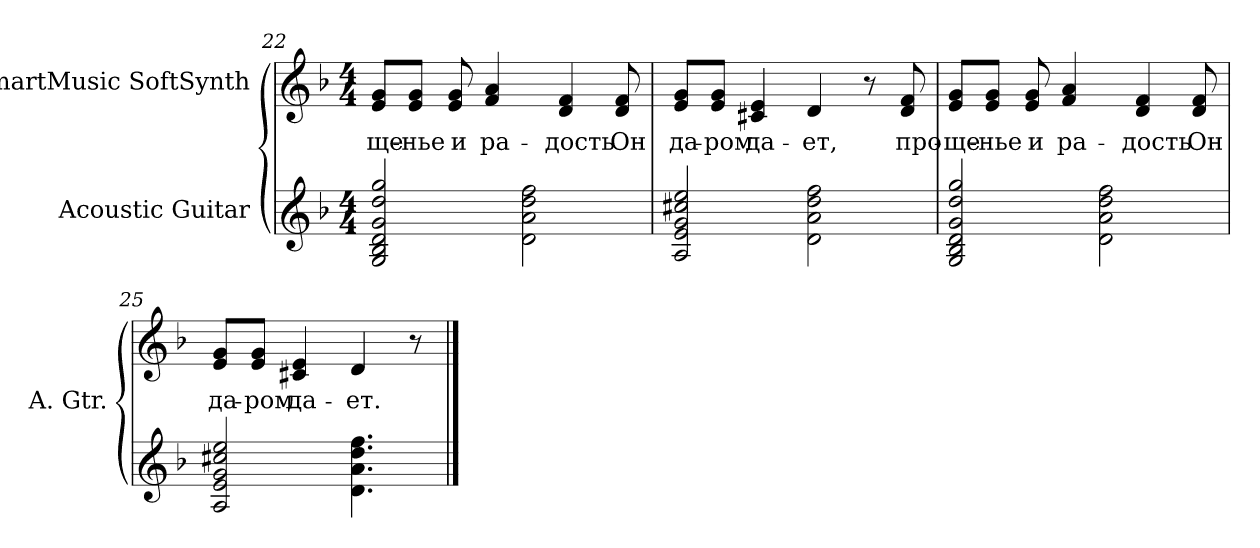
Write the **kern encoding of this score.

**kern	**kern	**text
*part2	*part1	*part1
*staff2	*staff1	*staff1
*I"Acoustic Guitar	*I"SmartMusic SoftSynth	*
*I'A. Gtr.	*	*
*clefG2	*clefG2	*
*ITrd7c12	*	*
*k[b-]	*k[b-]	*
*d:	*d:	*
*M4/4	*M4/4	*
=22	=22	=22
!	!	!LO:LY:b:color=#000000
2GGi/ 2BB-i 2Di 2Gi 2di 2gi	8ei/ 8gi/L	-ще-
!	!	!LO:LY:b:color=#000000
.	8ei/ 8gi/J	-нье
!	!	!LO:LY:b:color=#000000
.	8ei/ 8gi	и
!	!	!LO:LY:b:color=#000000
.	4fi/ 4ai	ра-
2Di\ 2Ai 2di 2fi	.	.
!	!	!LO:LY:b:color=#000000
.	4di/ 4fi	-дость
!	!	!LO:LY:b:color=#000000
.	8di/ 8fi	Он
!!LO:PB:g=z
=23	=23	=23
!	!	!LO:LY:b:color=#000000
2AAi/ 2Ei 2Gi 2c#Xi 2ei	8ei/ 8gi/L	да-
!	!	!LO:LY:b:color=#000000
.	8ei/ 8gi/J	-ром
!	!	!LO:LY:b:color=#000000
.	4c#Xi/ 4ei	да-
!	!	!LO:LY:b:color=#000000
2Di\ 2Ai 2di 2fi	4di/	-ет,
.	8r	.
!	!	!LO:LY:b:color=#000000
.	8di/ 8fi	про-
=24	=24	=24
!	!	!LO:LY:b:color=#000000
2GGi/ 2BB-i 2Di 2Gi 2di 2gi	8ei/ 8gi/L	-ще-
!	!	!LO:LY:b:color=#000000
.	8ei/ 8gi/J	-нье
!	!	!LO:LY:b:color=#000000
.	8ei/ 8gi	и
!	!	!LO:LY:b:color=#000000
.	4fi/ 4ai	ра-
2Di\ 2Ai 2di 2fi	.	.
!	!	!LO:LY:b:color=#000000
.	4di/ 4fi	-дость
!	!	!LO:LY:b:color=#000000
.	8di/ 8fi	Он
=25	=25	=25
!	!	!LO:LY:b:color=#000000
2AAi/ 2Ei 2Gi 2c#Xi 2ei	8ei/ 8gi/L	да-
!	!	!LO:LY:b:color=#000000
.	8ei/ 8gi/J	-ром
!	!	!LO:LY:b:color=#000000
.	4c#Xi/ 4ei	да-
!	!	!LO:LY:b:color=#000000
4.Di\ 4.Ai 4.di 4.fi	4di/	-ет.
.	8r	.
==	==	==
*-	*-	*-
